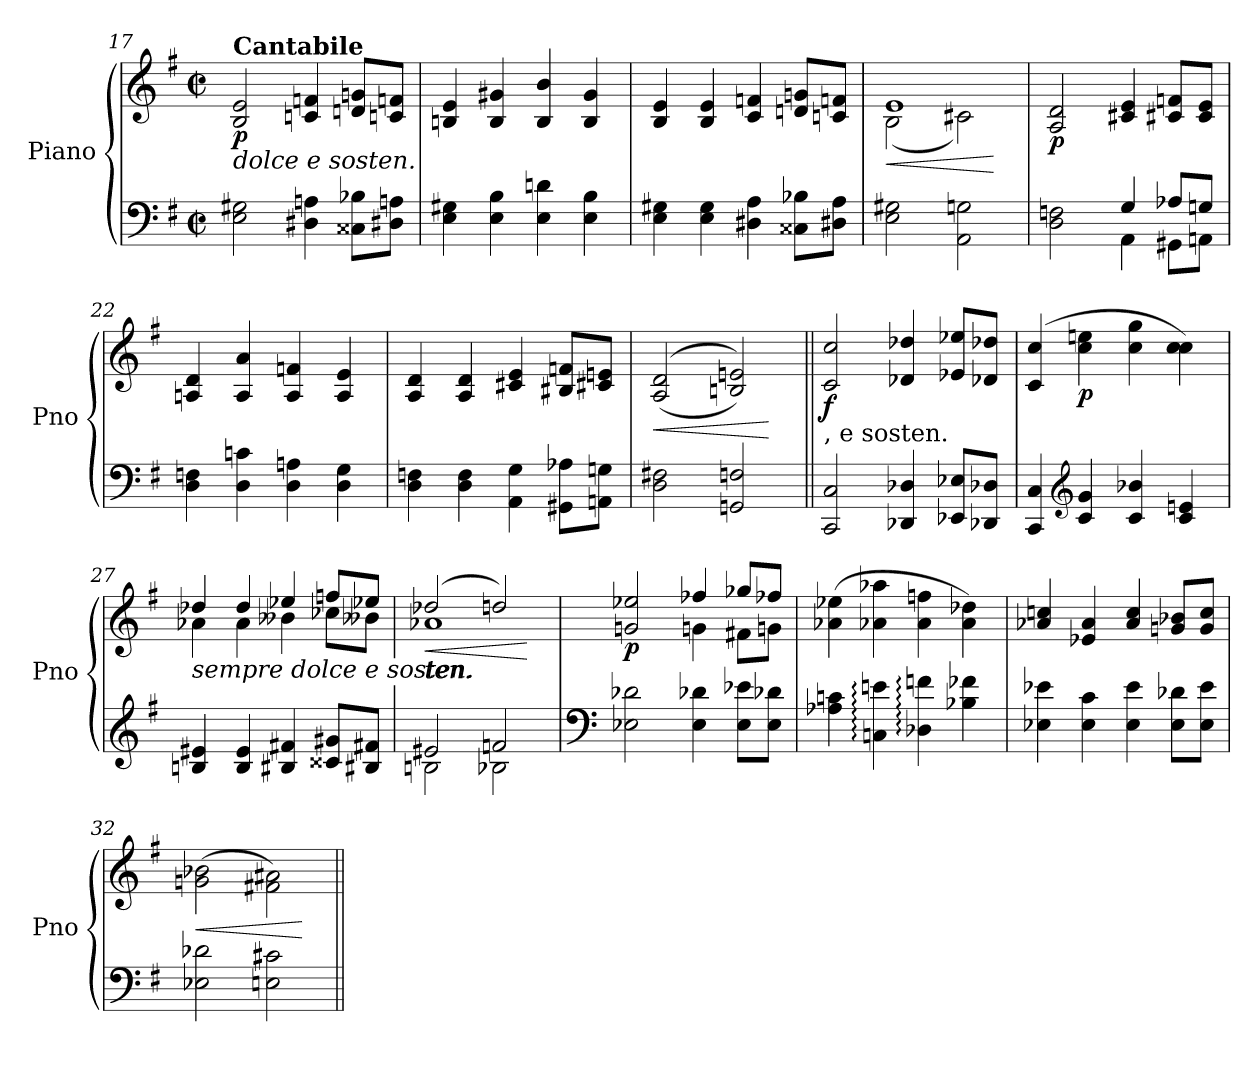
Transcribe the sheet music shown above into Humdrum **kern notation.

**kern	**kern	**dynam
*part1	*part1	*part1
*staff2	*staff1	*staff1/2
*I"Piano	*	*
*I'Pno	*	*
*clefF4	*clefG2	*
*k[f#]	*k[f#]	*
*M4/4	*M4/4	*
*met(c|)	*met(c|)	*
=17	=17	=17
!	!LO:TX:b:i:t=dolce e sosten.	!
!	!LO:TX:a:B:t=Cantabile	!
!	!	!LO:DY:b
2E\ 2G#X\	2B/ 2e/	p
4D#X\ 4An\	4cn/ 4fn/	.
8C##X\ 8B-X\L	8dn/ 8gn/L	.
8D#X\ 8An\J	8cn/ 8fn/J	.
=18	=18	=18
4E\ 4G#X\	4Bn/ 4e/	.
4E\ 4B\	4B/ 4g#X/	.
4E\ 4dn\	4B/ 4b/	.
4E\ 4B\	4B/ 4g#/	.
!!LO:LB:g=z
=19	=19	=19
4E\ 4G#X\	4B/ 4e/	.
4E\ 4G#\	4B/ 4e/	.
4D#X\ 4A\	4c/ 4fn/	.
8C##X\ 8B-X\L	8dn/ 8gn/L	.
8D#X\ 8A\J	8cn/ 8fn/J	.
=20	=20	=20
!	!LO:TX:a:i:t=ten.	!
!	!	!LO:HP:b
*	*^	*
2E\ 2G#X\	1e	(2B\	<
2AA\ 2Gn\	.	2c#X\)	.
*	*v	*v	*
.	.	[
=21	=21	=21
*^	*	*
!	!	!	!LO:DY:b
2D\ 2Fn\	2ryy	2A/ 2d/	p
4G/	4AA\	4c#X/ 4e/	.
8A-X/L	8GG#X\L	8c#X/ 8fn/L	.
8Gn/J	8AAn\J	8c#/ 8e/J	.
*v	*v	*	*
=22	=22	=22
4D\ 4Fn\	4An/ 4d/	.
4D\ 4cn\	4A/ 4a/	.
4D\ 4An\	4A/ 4fn/	.
4D\ 4G\	4A/ 4e/	.
=23	=23	=23
4D\ 4Fn\	4A/ 4d/	.
4D\ 4F\	4A/ 4d/	.
4AA\ 4G\	4c#X/ 4e/	.
8GG#X\ 8A-X\L	8B#X/ 8fn/L	.
8AAn\ 8Gn\J	8c#X/ 8en/J	.
=24	=24	=24
!	!	!LO:HP:b
2D\ 2F#X\	((>2A/ 2d/	<
2GGn/ 2Fn/	2Bn/ 2en/))	.
.	.	[
=25||	=25||	=25||
!	!LO:TX:b:t=, e sosten.	!
!	!	!LO:DY:b
2CC/ 2C/	2c/ 2cc/	f
4DD-X/ 4D-X/	4d-X/ 4dd-X/	.
8EE-X/ 8E-X/L	8e-X/ 8ee-X/L	.
8DD-X/ 8D-X/J	8d-X/ 8dd-X/J	.
!!LO:LB:g=z
=26	=26	=26
4CC/ 4C/	(4c/ 4cc/	.
*clefG2	*	*
!	!	!LO:DY:b
4c/ 4g/	4cc\ 4een\	p
4c/ 4b-X/	4cc\ 4gg\	.
4c/ 4en/	4cc\ 4cc\)	.
=27	=27	=27
*	*^	*
!	!LO:TX:b:i:t=sempre dolce e sosten.	!	!
4Bn/ 4e#X/	4dd-X/	4a-X\	.
4B/ 4e#/	4dd-/	4a-\	.
4B#X/ 4f#X/	4ee-X/	4b--X\	.
8c##X/ 8g#X/L	8ffn/L	8cc-X\L	.
8B#X/ 8f#X/J	8ee-X/J	8b--X\J	.
=28	=28	=28	=28
*^	*	*	*
!	!	!LO:TX:b:i:t=ten.	!	!
!	!	!	!	!LO:HP:b
2e#X/	2Bn\	(2dd-X/	1a-X	<
2fn/	2B-X\	2ddn/)	.	.
*v	*v	*	*	*
*	*v	*v	*
.	.	[
=29	=29	=29
*clefF4	*	*
*	*^	*
!	!	!	!LO:DY:b
2E-X\ 2d-X\	2gn/ 2ee-X/	2ryy	p
4E-\ 4d-X\	4ff-X/	4gn\	.
8E-\ 8e-X\L	8gg-X/L	8f#X\L	.
8E-\ 8d-X\J	8ff-X/J	8gn\J	.
*	*v	*v	*
=30	=30	=30
4A-X\ 4cn\	(4a-X\ 4ee-X\	.
4Cn\: 4en\:	4a-X\ 4aa-X\	.
4D-X\: 4fn\:	4a-\ 4ffn\	.
4B-X\ 4f-X\	4a-\ 4dd-X\)	.
!!LO:LB:g=z
=31	=31	=31
4E-X\ 4e-X\	4a-X/ 4ccn/	.
4E-\ 4c\	4e-X/ 4a-/	.
4E-\ 4e-\	4a-/ 4cc/	.
8E-\ 8d-X\L	8gn/ 8b-X/L	.
8E-\ 8e-\J	8g/ 8cc/J	.
=32	=32	=32
!	!	!LO:HP:b
2E-X\ 2d-X\	(2gn\ 2b-X\	<
2En\ 2c#X\	2f#X\ 2a#X\)	.
.	.	[
=||	=||	=||
*-	*-	*-
